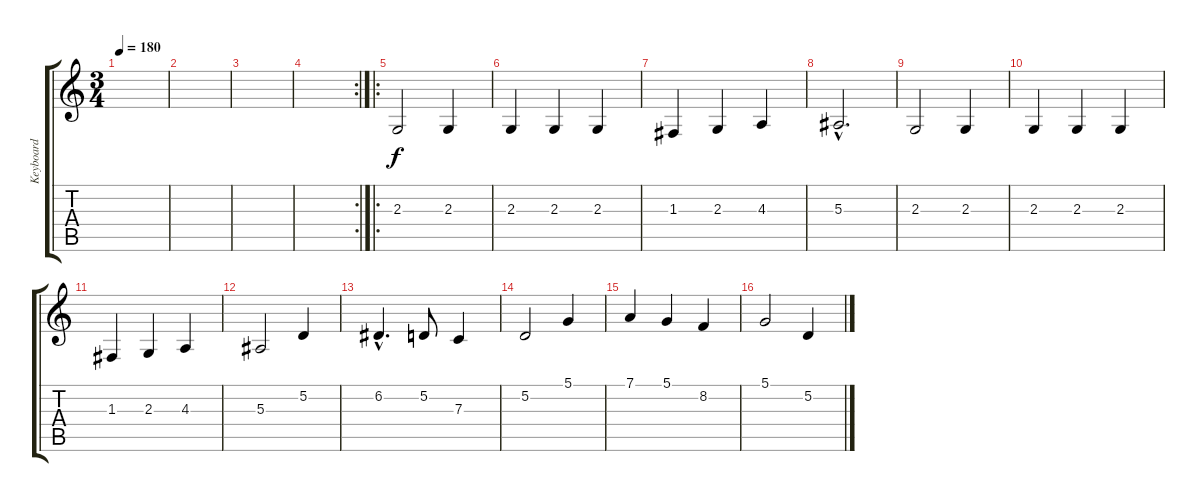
\track ("Keyboard" "Keyboard") {instrument shanai}
\staff {score tabs}
\tuning (D4 A3 F3 C3 G2 D2) {hide}
\ts (3 4)
\tempo 180
\clef g2
\ks c
|
|
|
\rc 2
|
\ro
2.3.2 2.3.4 |
2.3.4 2.3.4 2.3.4 |
1.3.4 2.3.4 4.3.4 |
5.3{hac}.2{d} |
2.3.2 2.3.4 |
2.3.4 2.3.4 2.3.4 |
1.3.4 2.3.4 4.3.4 |
5.3.2 5.2.4 |
6.2{hac}.4{d} 5.2.8 7.3.4 |
5.2.2 5.1.4 |
7.1.4 5.1.4 8.2.4 |
5.1.2 5.2.4
